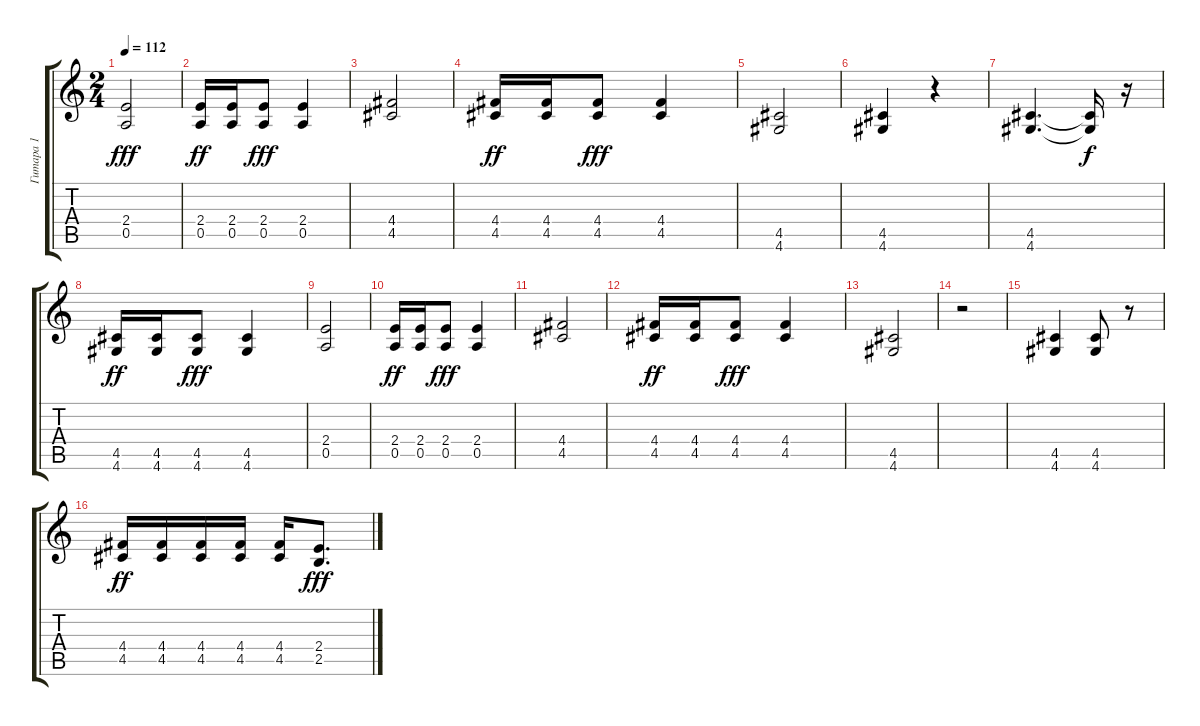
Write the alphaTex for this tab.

\track ("Гитара 1" "Гитара 1") {instrument distortionguitar}
\staff {score tabs}
\tuning (E4 B3 G3 D3 A2 E2) {hide}
\ts (2 4)
\tempo 112
\clef g2
\ks c
(2.4 0.5).2{dy fff} |
(2.4 0.5).16{dy ff} (2.4 0.5).16 (2.4 0.5).8{dy fff} (2.4 0.5).4 |
(4.4 4.5).2 |
(4.4 4.5).16{dy ff} (4.4 4.5).16 (4.4 4.5).8{dy fff} (4.4 4.5).4 |
(4.5 4.6).2 |
(4.5 4.6).4 r.4 |
(4.5 4.6).4{d} (4.5{t} 4.6{t}).16{dy f} r.16 |
(4.5 4.6).16{dy ff} (4.5 4.6).16 (4.5 4.6).8{dy fff} (4.5 4.6).4 |
(2.4 0.5).2 |
(2.4 0.5).16{dy ff} (2.4 0.5).16 (2.4 0.5).8{dy fff} (2.4 0.5).4 |
(4.4 4.5).2 |
(4.4 4.5).16{dy ff} (4.4 4.5).16 (4.4 4.5).8{dy fff} (4.4 4.5).4 |
(4.5 4.6).2 |
r.2 |
(4.5 4.6).4 (4.5 4.6).8 r.8 |
(4.4 4.5).16{dy ff} (4.4 4.5).16 (4.4 4.5).16 (4.4 4.5).16 (4.4 4.5).16 (2.4 2.5).8{d dy fff}
